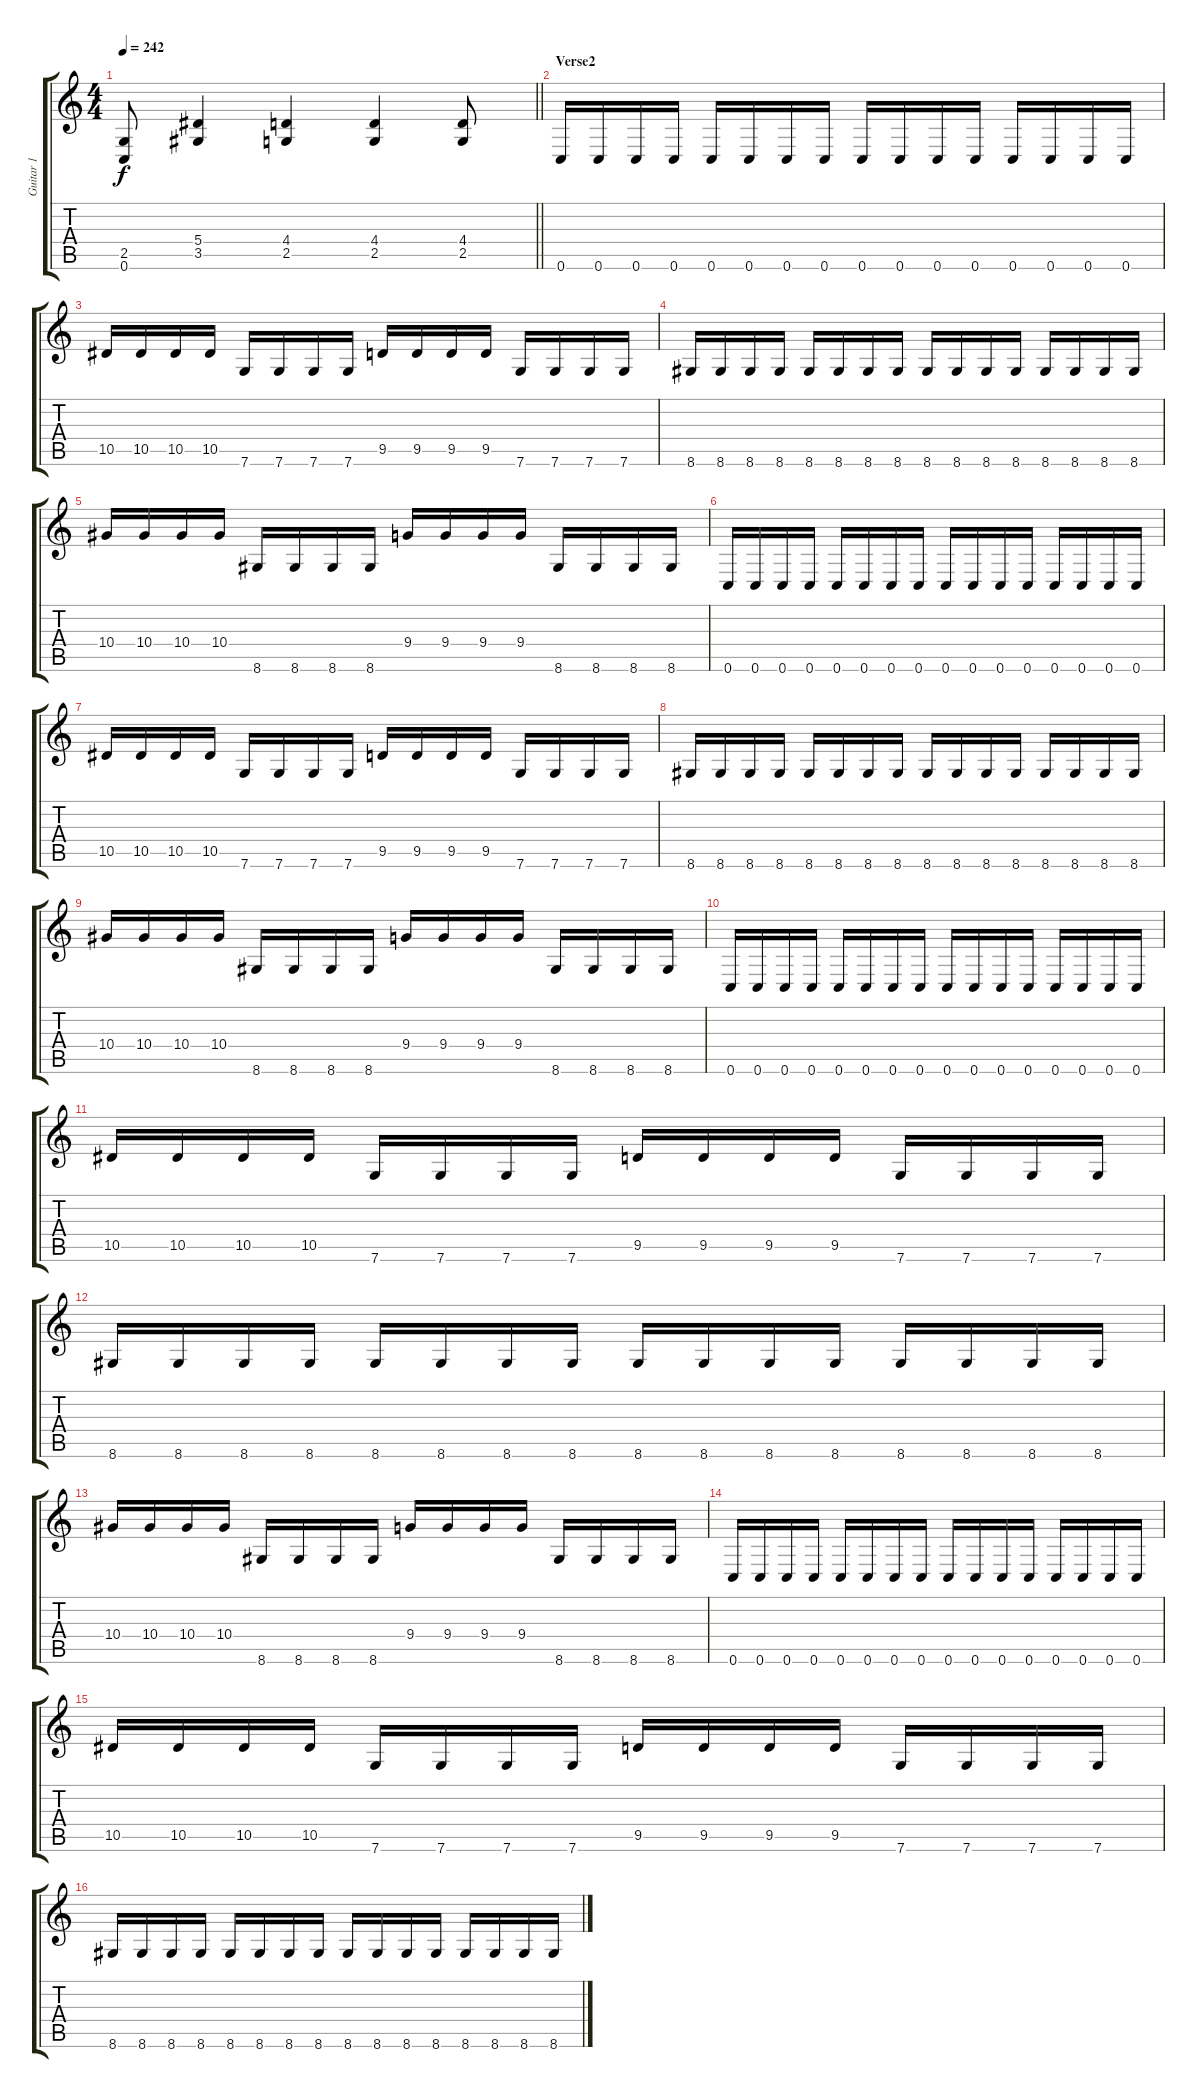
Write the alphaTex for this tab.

\track ("Guitar 1" "Guitar 1") {instrument distortionguitar}
\staff {score tabs}
\tuning (C4 G3 Eb3 Bb2 F2 C2) {hide}
\ts (4 4)
\tempo 242
\clef g2
\barLineRight lightlight
\ks c
(2.5 0.6).8{dy f} (5.4 3.5).4 (4.4 2.5).4 (4.4 2.5).4 (4.4 2.5).8 |
\section ("" "Verse2")
0.6.16 0.6.16 0.6.16 0.6.16 0.6.16 0.6.16 0.6.16 0.6.16 0.6.16 0.6.16 0.6.16 0.6.16 0.6.16 0.6.16 0.6.16 0.6.16 |
10.5.16 10.5.16 10.5.16 10.5.16 7.6.16 7.6.16 7.6.16 7.6.16 9.5.16 9.5.16 9.5.16 9.5.16 7.6.16 7.6.16 7.6.16 7.6.16 |
8.6.16 8.6.16 8.6.16 8.6.16 8.6.16 8.6.16 8.6.16 8.6.16 8.6.16 8.6.16 8.6.16 8.6.16 8.6.16 8.6.16 8.6.16 8.6.16 |
10.4.16 10.4.16 10.4.16 10.4.16 8.6.16 8.6.16 8.6.16 8.6.16 9.4.16 9.4.16 9.4.16 9.4.16 8.6.16 8.6.16 8.6.16 8.6.16 |
0.6.16 0.6.16 0.6.16 0.6.16 0.6.16 0.6.16 0.6.16 0.6.16 0.6.16 0.6.16 0.6.16 0.6.16 0.6.16 0.6.16 0.6.16 0.6.16 |
10.5.16 10.5.16 10.5.16 10.5.16 7.6.16 7.6.16 7.6.16 7.6.16 9.5.16 9.5.16 9.5.16 9.5.16 7.6.16 7.6.16 7.6.16 7.6.16 |
8.6.16 8.6.16 8.6.16 8.6.16 8.6.16 8.6.16 8.6.16 8.6.16 8.6.16 8.6.16 8.6.16 8.6.16 8.6.16 8.6.16 8.6.16 8.6.16 |
10.4.16 10.4.16 10.4.16 10.4.16 8.6.16 8.6.16 8.6.16 8.6.16 9.4.16 9.4.16 9.4.16 9.4.16 8.6.16 8.6.16 8.6.16 8.6.16 |
0.6.16 0.6.16 0.6.16 0.6.16 0.6.16 0.6.16 0.6.16 0.6.16 0.6.16 0.6.16 0.6.16 0.6.16 0.6.16 0.6.16 0.6.16 0.6.16 |
10.5.16 10.5.16 10.5.16 10.5.16 7.6.16 7.6.16 7.6.16 7.6.16 9.5.16 9.5.16 9.5.16 9.5.16 7.6.16 7.6.16 7.6.16 7.6.16 |
8.6.16 8.6.16 8.6.16 8.6.16 8.6.16 8.6.16 8.6.16 8.6.16 8.6.16 8.6.16 8.6.16 8.6.16 8.6.16 8.6.16 8.6.16 8.6.16 |
10.4.16 10.4.16 10.4.16 10.4.16 8.6.16 8.6.16 8.6.16 8.6.16 9.4.16 9.4.16 9.4.16 9.4.16 8.6.16 8.6.16 8.6.16 8.6.16 |
0.6.16 0.6.16 0.6.16 0.6.16 0.6.16 0.6.16 0.6.16 0.6.16 0.6.16 0.6.16 0.6.16 0.6.16 0.6.16 0.6.16 0.6.16 0.6.16 |
10.5.16 10.5.16 10.5.16 10.5.16 7.6.16 7.6.16 7.6.16 7.6.16 9.5.16 9.5.16 9.5.16 9.5.16 7.6.16 7.6.16 7.6.16 7.6.16 |
8.6.16 8.6.16 8.6.16 8.6.16 8.6.16 8.6.16 8.6.16 8.6.16 8.6.16 8.6.16 8.6.16 8.6.16 8.6.16 8.6.16 8.6.16 8.6.16
